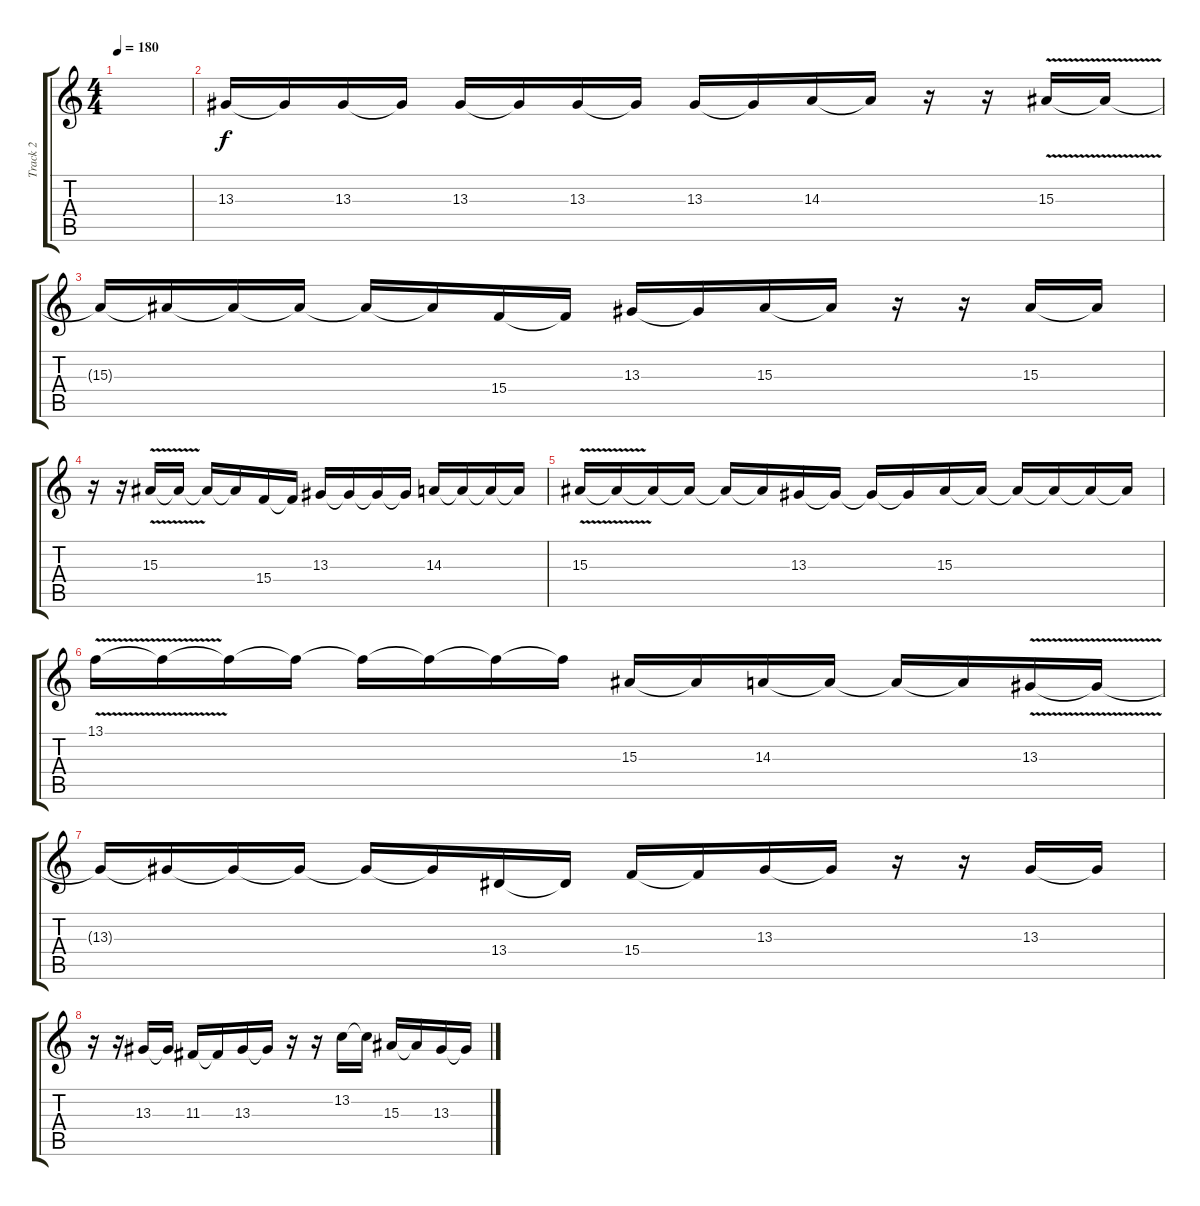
\track ("Track 2" "Track 2") {instrument lead5charang bank 255}
\staff {score tabs}
\tuning (E4 B3 G3 D3 A2 E2) {hide}
\ts (4 4)
\tempo 180
\clef g2
\ks c
|
13.3.16 13.3{t}.16 13.3.16 13.3{t}.16 13.3.16 13.3{t}.16 13.3.16 13.3{t}.16 13.3.16 13.3{t}.16 14.3.16 14.3{t}.16 r.16 r.16 15.3{v}.16 15.3{t}.16 |
15.3{t}.16 15.3{t}.16 15.3{t}.16 15.3{t}.16 15.3{t}.16 15.3{t}.16 15.4.16 15.4{t}.16 13.3.16 13.3{t}.16 15.3.16 15.3{t}.16 r.16 r.16 15.3.16 15.3{t}.16 |
r.16 r.16 15.3{v}.16 15.3{t}.16 15.3{t}.16 15.3{t}.16 15.4.16 15.4{t}.16 13.3.16 13.3{t}.16 13.3{t}.16 13.3{t}.16 14.3.16 14.3{t}.16 14.3{t}.16 14.3{t}.16 |
15.3{v}.16 15.3{t}.16 15.3{t}.16 15.3{t}.16 15.3{t}.16 15.3{t}.16 13.3.16 13.3{t}.16 13.3{t}.16 13.3{t}.16 15.3.16 15.3{t}.16 15.3{t}.16 15.3{t}.16 15.3{t}.16 15.3{t}.16 |
13.1{v}.16 13.1{t}.16 13.1{t}.16 13.1{t}.16 13.1{t}.16 13.1{t}.16 13.1{t}.16 13.1{t}.16 15.3.16 15.3{t}.16 14.3.16 14.3{t}.16 14.3{t}.16 14.3{t}.16 13.3{v}.16 13.3{t}.16 |
13.3{t}.16 13.3{t}.16 13.3{t}.16 13.3{t}.16 13.3{t}.16 13.3{t}.16 13.4.16 13.4{t}.16 15.4.16 15.4{t}.16 13.3.16 13.3{t}.16 r.16 r.16 13.3.16 13.3{t}.16 |
r.16 r.16 13.3.16 13.3{t}.16 11.3.16 11.3{t}.16 13.3.16 13.3{t}.16 r.16 r.16 13.2.16 13.2{t}.16 15.3.16 15.3{t}.16 13.3.16 13.3{t}.16
